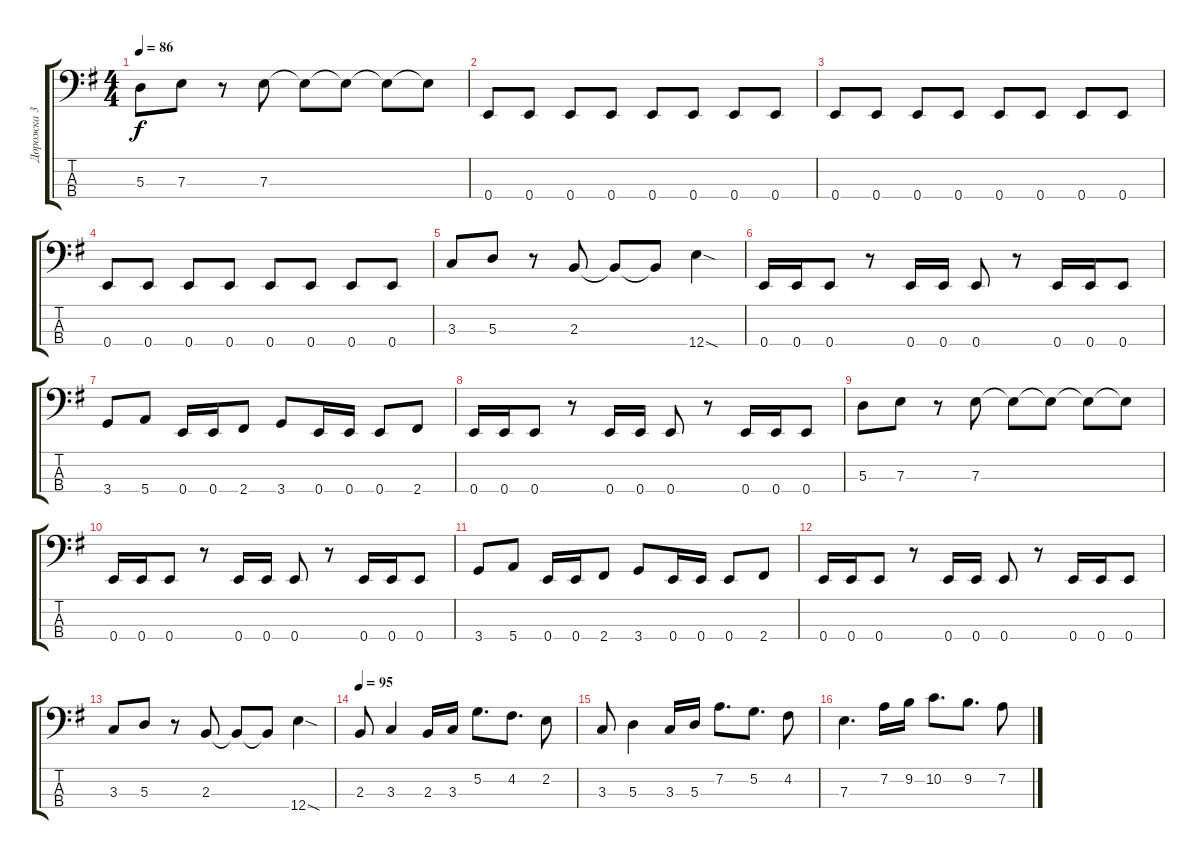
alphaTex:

\track ("Дорожка 3" "Дорожка 3") {instrument electricbassfinger}
\staff {score tabs}
\tuning (G2 D2 A1 E1) {hide}
\ts (4 4)
\tempo 86
\clef f4
\ks eminor
5.3.8{dy f} 7.3.8 r.8 7.3.8 7.3{t}.8 7.3{t}.8 7.3{t}.8 7.3{t}.8 |
0.4.8 0.4.8 0.4.8 0.4.8 0.4.8 0.4.8 0.4.8 0.4.8 |
0.4.8 0.4.8 0.4.8 0.4.8 0.4.8 0.4.8 0.4.8 0.4.8 |
0.4.8 0.4.8 0.4.8 0.4.8 0.4.8 0.4.8 0.4.8 0.4.8 |
3.3.8 5.3.8 r.8 2.3.8 2.3{t}.8 2.3{t}.8 12.4{sod}.4 |
0.4.16 0.4.16 0.4.8 r.8 0.4.16 0.4.16 0.4.8 r.8 0.4.16 0.4.16 0.4.8 |
3.4.8 5.4.8 0.4.16 0.4.16 2.4.8 3.4.8 0.4.16 0.4.16 0.4.8 2.4.8 |
0.4.16 0.4.16 0.4.8 r.8 0.4.16 0.4.16 0.4.8 r.8 0.4.16 0.4.16 0.4.8 |
5.3.8 7.3.8 r.8 7.3.8 7.3{t}.8 7.3{t}.8 7.3{t}.8 7.3{t}.8 |
0.4.16 0.4.16 0.4.8 r.8 0.4.16 0.4.16 0.4.8 r.8 0.4.16 0.4.16 0.4.8 |
3.4.8 5.4.8 0.4.16 0.4.16 2.4.8 3.4.8 0.4.16 0.4.16 0.4.8 2.4.8 |
0.4.16 0.4.16 0.4.8 r.8 0.4.16 0.4.16 0.4.8 r.8 0.4.16 0.4.16 0.4.8 |
3.3.8 5.3.8 r.8 2.3.8 2.3{t}.8 2.3{t}.8 12.4{sod}.4 |
\tempo 95
2.3.8 3.3.4 2.3.16 3.3.16 5.2.8{d} 4.2.8{d} 2.2.8 |
3.3.8 5.3.4 3.3.16 5.3.16 7.2.8{d} 5.2.8{d} 4.2.8 |
7.3.4{d} 7.2.16 9.2.16 10.2.8{d} 9.2.8{d} 7.2.8
